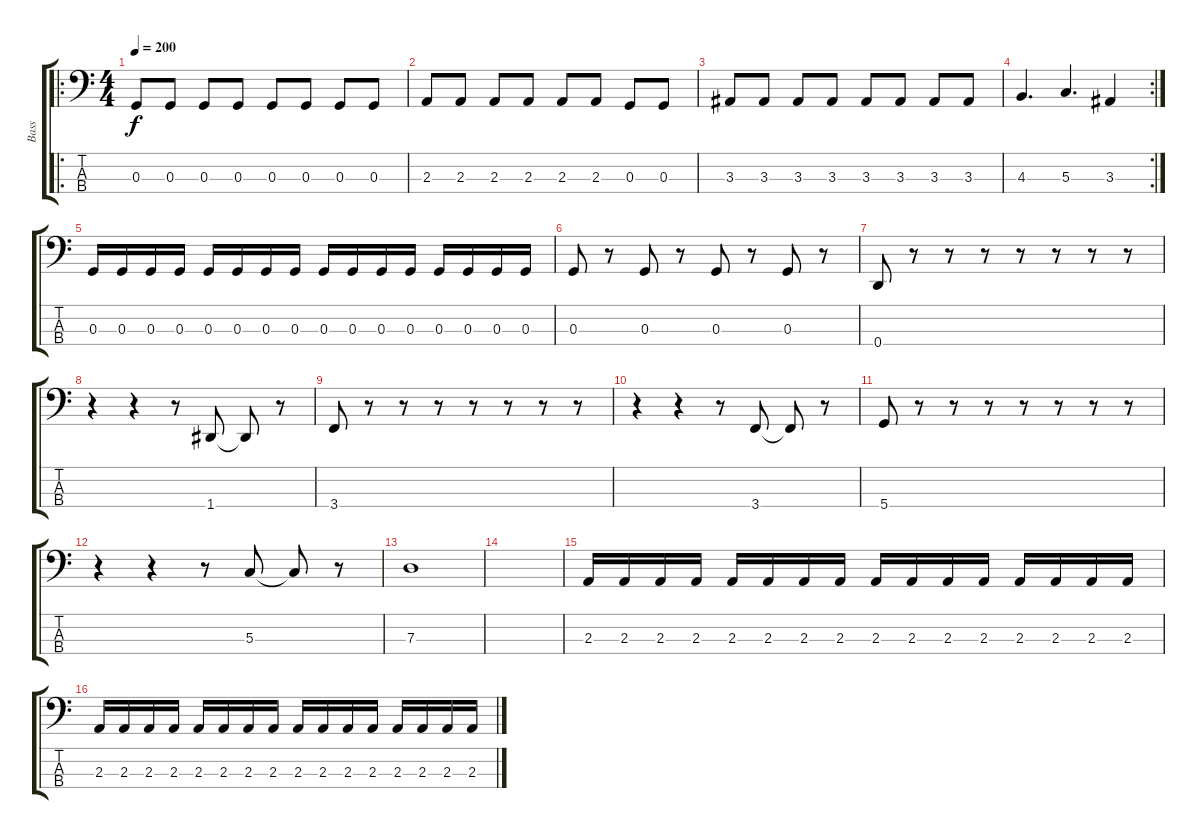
\track ("Bass" "Bass") {instrument electricbassfinger}
\staff {score tabs}
\tuning (F2 C2 G1 D1) {hide}
\ro
\ts (4 4)
\tempo 200
\clef f4
\ks c
0.3.8{dy f} 0.3.8 0.3.8 0.3.8 0.3.8 0.3.8 0.3.8 0.3.8 |
2.3.8 2.3.8 2.3.8 2.3.8 2.3.8 2.3.8 0.3.8 0.3.8 |
3.3.8 3.3.8 3.3.8 3.3.8 3.3.8 3.3.8 3.3.8 3.3.8 |
\rc 2
4.3.4{d} 5.3.4{d} 3.3.4 |
0.3.16 0.3.16 0.3.16 0.3.16 0.3.16 0.3.16 0.3.16 0.3.16 0.3.16 0.3.16 0.3.16 0.3.16 0.3.16 0.3.16 0.3.16 0.3.16 |
0.3.8 r.8 0.3.8 r.8 0.3.8 r.8 0.3.8 r.8 |
0.4.8 r.8 r.8 r.8 r.8 r.8 r.8 r.8 |
r.4 r.4 r.8 1.4.8 1.4{t}.8 r.8 |
3.4.8 r.8 r.8 r.8 r.8 r.8 r.8 r.8 |
r.4 r.4 r.8 3.4.8 3.4{t}.8 r.8 |
5.4.8 r.8 r.8 r.8 r.8 r.8 r.8 r.8 |
r.4 r.4 r.8 5.3.8 5.3{t}.8 r.8 |
7.3.1 |
|
2.3.16 2.3.16 2.3.16 2.3.16 2.3.16 2.3.16 2.3.16 2.3.16 2.3.16 2.3.16 2.3.16 2.3.16 2.3.16 2.3.16 2.3.16 2.3.16 |
2.3.16 2.3.16 2.3.16 2.3.16 2.3.16 2.3.16 2.3.16 2.3.16 2.3.16 2.3.16 2.3.16 2.3.16 2.3.16 2.3.16 2.3.16 2.3.16
